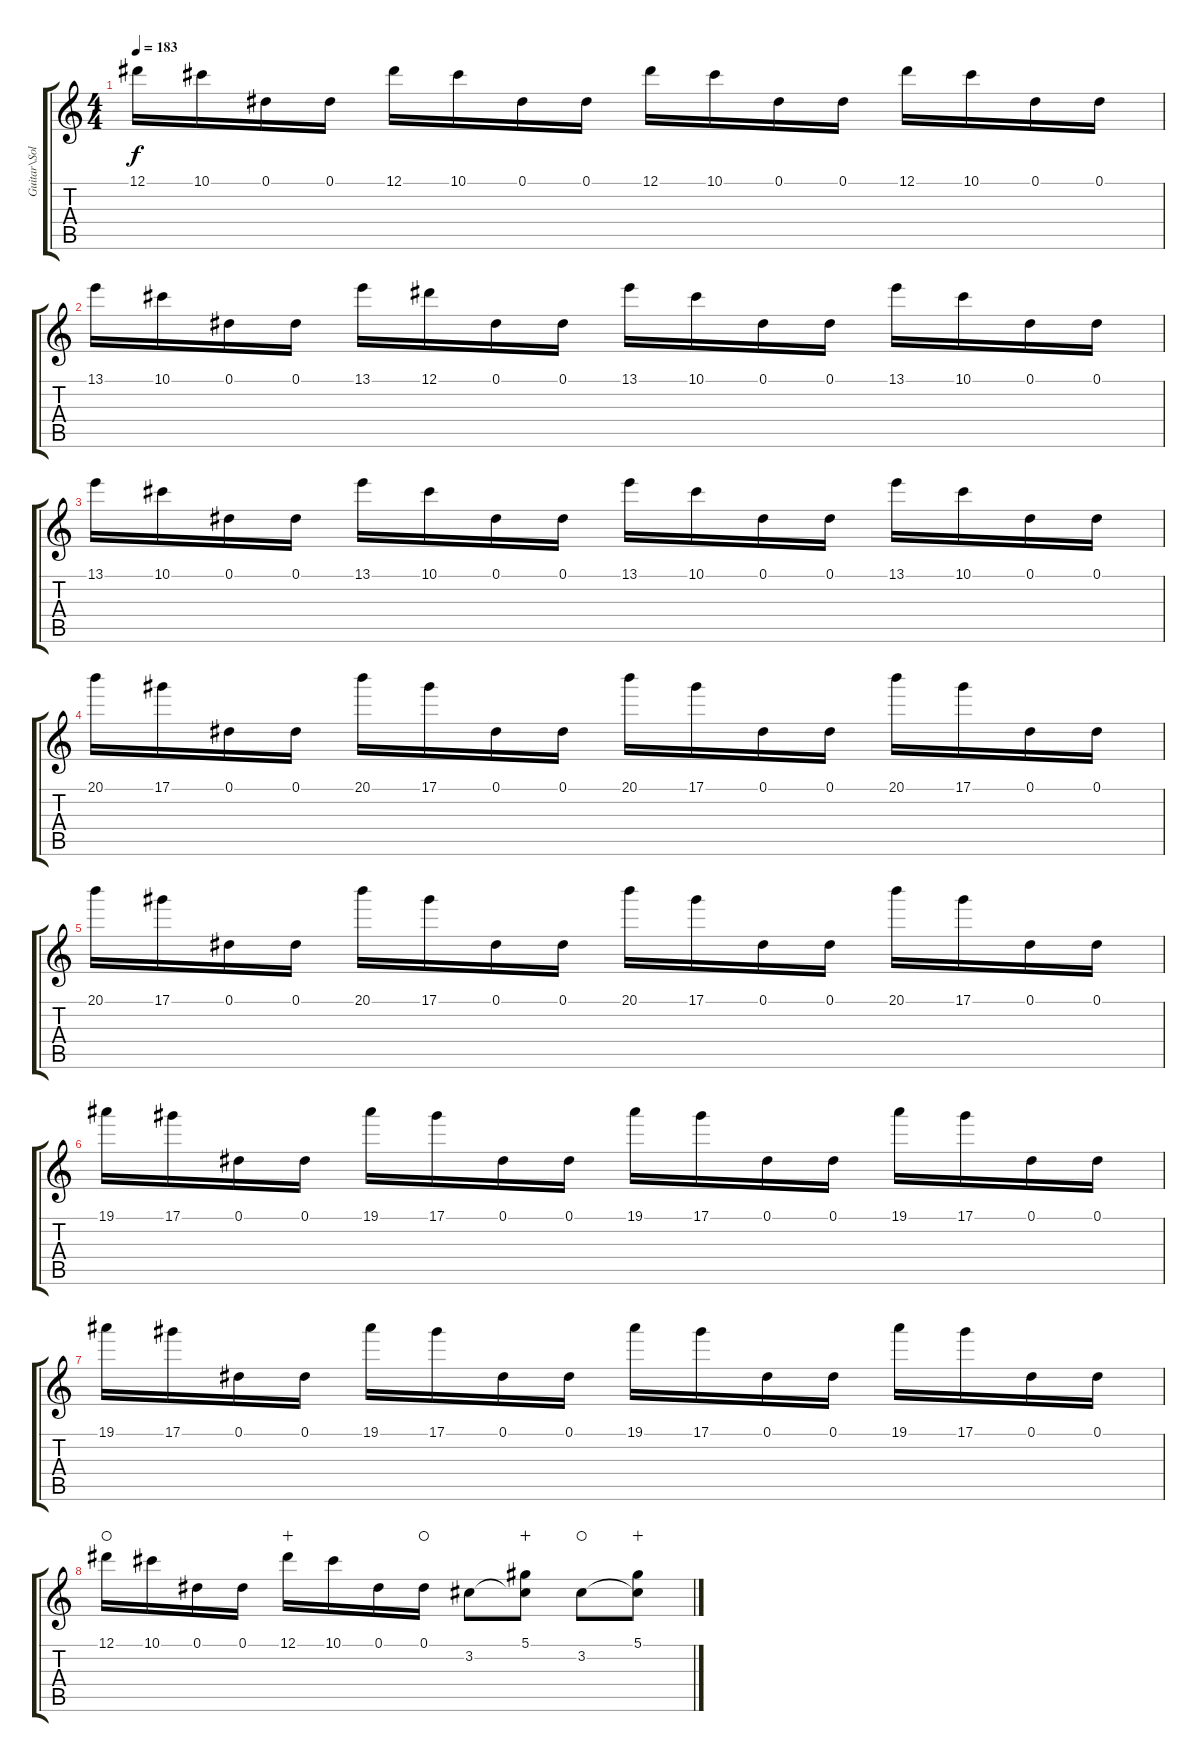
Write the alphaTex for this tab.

\track ("Guitar\\Solo" "Guitar\\Sol") {instrument distortionguitar}
\staff {score tabs}
\tuning (Eb4 Bb3 Gb3 Db3 Ab2 Db2) {hide}
\ts (4 4)
\tempo 183
\clef g2
\ks c
12.1.16{dy f} 10.1.16 0.1.16 0.1.16 12.1.16 10.1.16 0.1.16 0.1.16 12.1.16 10.1.16 0.1.16 0.1.16 12.1.16 10.1.16 0.1.16 0.1.16 |
13.1.16 10.1.16 0.1.16 0.1.16 13.1.16 12.1.16 0.1.16 0.1.16 13.1.16 10.1.16 0.1.16 0.1.16 13.1.16 10.1.16 0.1.16 0.1.16 |
13.1.16 10.1.16 0.1.16 0.1.16 13.1.16 10.1.16 0.1.16 0.1.16 13.1.16 10.1.16 0.1.16 0.1.16 13.1.16 10.1.16 0.1.16 0.1.16 |
20.1.16 17.1.16 0.1.16 0.1.16 20.1.16 17.1.16 0.1.16 0.1.16 20.1.16 17.1.16 0.1.16 0.1.16 20.1.16 17.1.16 0.1.16 0.1.16 |
20.1.16 17.1.16 0.1.16 0.1.16 20.1.16 17.1.16 0.1.16 0.1.16 20.1.16 17.1.16 0.1.16 0.1.16 20.1.16 17.1.16 0.1.16 0.1.16 |
19.1.16 17.1.16 0.1.16 0.1.16 19.1.16 17.1.16 0.1.16 0.1.16 19.1.16 17.1.16 0.1.16 0.1.16 19.1.16 17.1.16 0.1.16 0.1.16 |
19.1.16 17.1.16 0.1.16 0.1.16 19.1.16 17.1.16 0.1.16 0.1.16 19.1.16 17.1.16 0.1.16 0.1.16 19.1.16 17.1.16 0.1.16 0.1.16 |
12.1.16{waho} 10.1.16 0.1.16 0.1.16 12.1.16{wahc} 10.1.16 0.1.16 0.1.16{waho} 3.2.8 (5.1 3.2{t}).8{wahc} 3.2.8{waho} (5.1 3.2{t}).8{wahc}
